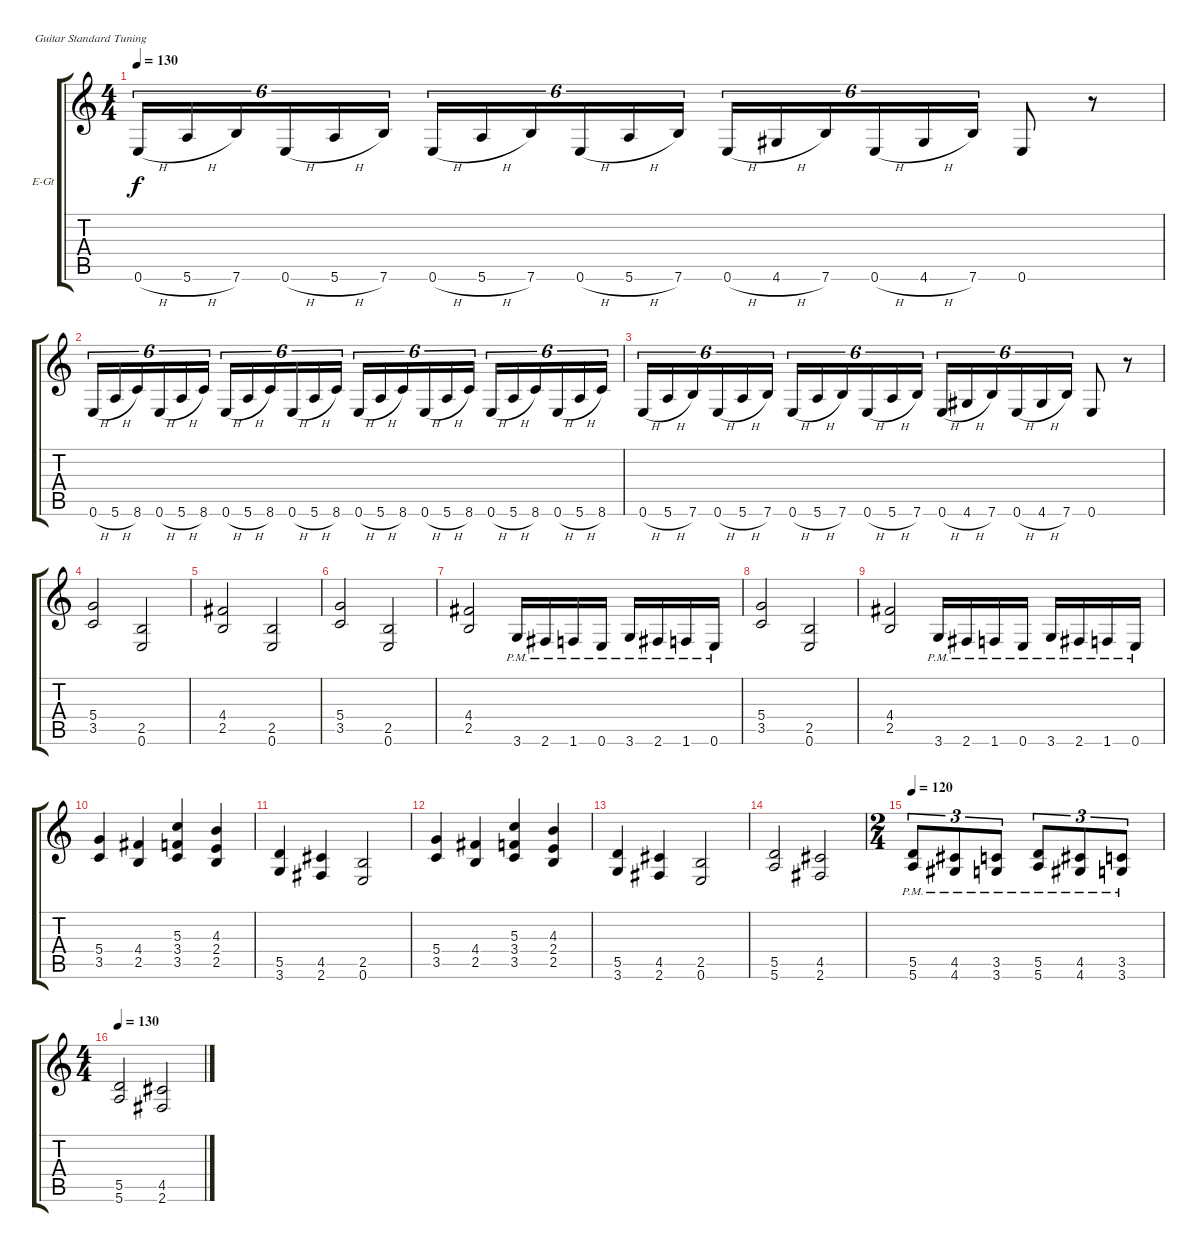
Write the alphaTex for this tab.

\bracketExtendMode groupsimilarinstruments
\firstSystemTrackNameOrientation horizontal
\otherSystemsTrackNameOrientation horizontal
\track ("Kirk" "E-Gt") {instrument overdrivenguitar}
\staff {score tabs}
\tuning (E4 B3 G3 D3 A2 E2)
\ts (4 4)
\tempo 130
\clef g2
\ks c
0.6{h}.16{tu (6 4) dy f} 5.6{h}.16{tu (6 4)} 7.6.16{tu (6 4)} 0.6{h}.16{tu (6 4)} 5.6{h}.16{tu (6 4)} 7.6.16{tu (6 4)} 0.6{h}.16{tu (6 4)} 5.6{h}.16{tu (6 4)} 7.6.16{tu (6 4)} 0.6{h}.16{tu (6 4)} 5.6{h}.16{tu (6 4)} 7.6.16{tu (6 4)} 0.6{h}.16{tu (6 4)} 4.6{h}.16{tu (6 4)} 7.6.16{tu (6 4)} 0.6{h}.16{tu (6 4)} 4.6{h}.16{tu (6 4)} 7.6.16{tu (6 4)} 0.6.8 r.8 |
0.6{h}.16{tu (6 4)} 5.6{h}.16{tu (6 4)} 8.6.16{tu (6 4)} 0.6{h}.16{tu (6 4)} 5.6{h}.16{tu (6 4)} 8.6.16{tu (6 4)} 0.6{h}.16{tu (6 4)} 5.6{h}.16{tu (6 4)} 8.6.16{tu (6 4)} 0.6{h}.16{tu (6 4)} 5.6{h}.16{tu (6 4)} 8.6.16{tu (6 4)} 0.6{h}.16{tu (6 4)} 5.6{h}.16{tu (6 4)} 8.6.16{tu (6 4)} 0.6{h}.16{tu (6 4)} 5.6{h}.16{tu (6 4)} 8.6.16{tu (6 4)} 0.6{h}.16{tu (6 4)} 5.6{h}.16{tu (6 4)} 8.6.16{tu (6 4)} 0.6{h}.16{tu (6 4)} 5.6{h}.16{tu (6 4)} 8.6.16{tu (6 4)} |
0.6{h}.16{tu (6 4)} 5.6{h}.16{tu (6 4)} 7.6.16{tu (6 4)} 0.6{h}.16{tu (6 4)} 5.6{h}.16{tu (6 4)} 7.6.16{tu (6 4)} 0.6{h}.16{tu (6 4)} 5.6{h}.16{tu (6 4)} 7.6.16{tu (6 4)} 0.6{h}.16{tu (6 4)} 5.6{h}.16{tu (6 4)} 7.6.16{tu (6 4)} 0.6{h}.16{tu (6 4)} 4.6{h}.16{tu (6 4)} 7.6.16{tu (6 4)} 0.6{h}.16{tu (6 4)} 4.6{h}.16{tu (6 4)} 7.6.16{tu (6 4)} 0.6.8 r.8 |
(5.4 3.5).2 (2.5 0.6).2 |
(4.4 2.5).2 (2.5 0.6).2 |
(5.4 3.5).2 (2.5 0.6).2 |
(4.4 2.5).2 3.6{pm}.16 2.6{pm}.16 1.6{pm}.16 0.6{pm}.16 3.6{pm}.16 2.6{pm}.16 1.6{pm}.16 0.6{pm}.16 |
(5.4 3.5).2 (2.5 0.6).2 |
(4.4 2.5).2 3.6{pm}.16 2.6{pm}.16 1.6{pm}.16 0.6{pm}.16 3.6{pm}.16 2.6{pm}.16 1.6{pm}.16 0.6{pm}.16 |
(5.4 3.5).4 (4.4 2.5).4 (5.3 3.4 3.5).4 (4.3 2.4 2.5).4 |
(5.5 3.6).4 (4.5 2.6).4 (2.5 0.6).2 |
(5.4 3.5).4 (4.4 2.5).4 (5.3 3.4 3.5).4 (4.3 2.4 2.5).4 |
(5.5 3.6).4 (4.5 2.6).4 (2.5 0.6).2 |
(5.5 5.6).2 (4.5 2.6).2 |
\ts (2 4)
\tempo 120
(5.5{pm} 5.6{pm}).8{tu (3 2)} (4.5{pm} 4.6{pm}).8{tu (3 2)} (3.5{pm} 3.6{pm}).8{tu (3 2)} (5.5{pm} 5.6{pm}).8{tu (3 2)} (4.5{pm} 4.6{pm}).8{tu (3 2)} (3.5{pm} 3.6{pm}).8{tu (3 2)} |
\ts (4 4)
\tempo 130
(5.5 5.6).2 (4.5 2.6).2
